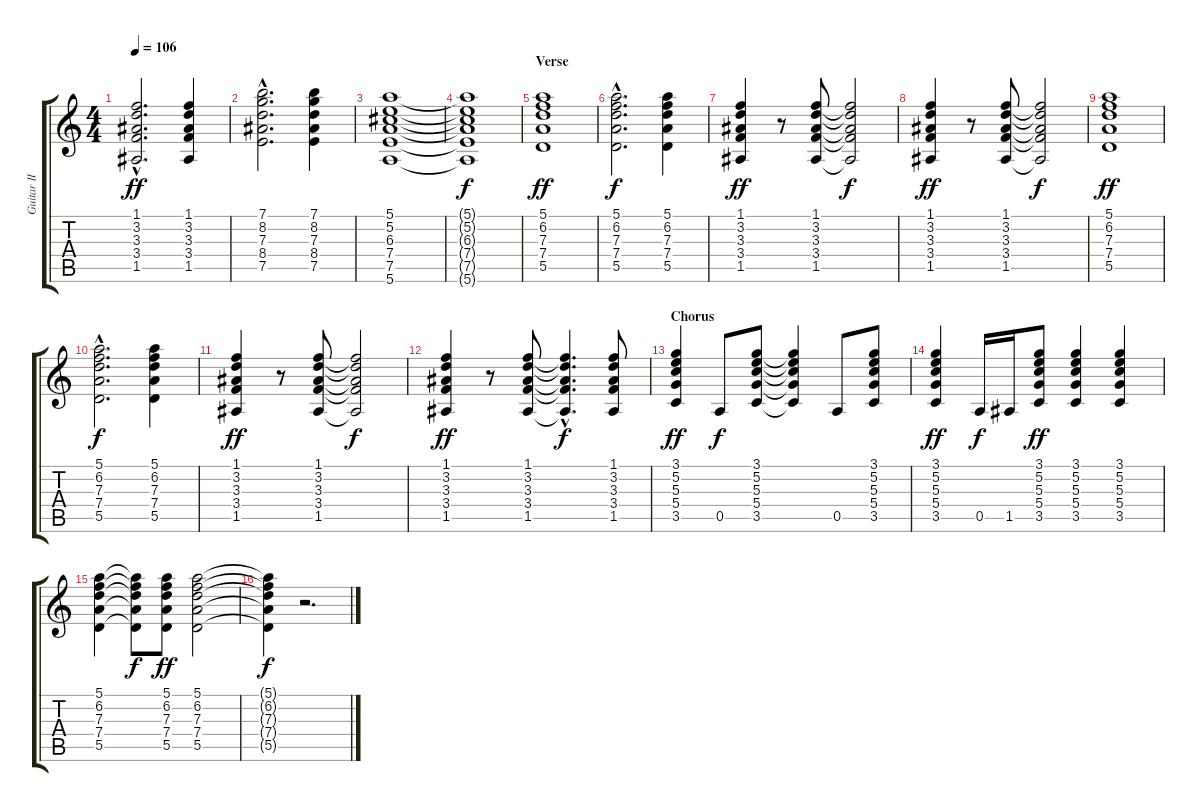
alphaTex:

\track ("Guitar II" "Guitar II") {instrument distortionguitar}
\staff {score tabs}
\tuning (E4 B3 G3 D3 A2 E2) {hide}
\ts (4 4)
\tempo 106
\clef g2
\ks c
(1.1{hac} 3.2{hac} 3.3{hac} 3.4{hac} 1.5{hac}).2{d dy ff} (1.1 3.2 3.3 3.4 1.5).4 |
(7.1{hac} 8.2{hac} 7.3{hac} 8.4{hac} 7.5{hac}).2{d} (7.1 8.2 7.3 8.4 7.5).4 |
(5.1 5.2 6.3 7.4 7.5 5.6).1 |
(5.1{t} 5.2{t} 6.3{t} 7.4{t} 7.5{t} 5.6{t}).1{dy f} |
\section ("" "Verse")
(5.1 6.2 7.3 7.4 5.5).1{dy ff} |
(5.1{hac} 6.2{hac} 7.3{hac} 7.4{hac} 5.5{hac}).2{d dy f} (5.1 6.2 7.3 7.4 5.5).4 |
(1.1 3.2 3.3 3.4 1.5).4{dy ff} r.8 (1.1 3.2 3.3 3.4 1.5).8 (1.1{t} 3.2{t} 3.3{t} 3.4{t} 1.5{t}).2{dy f} |
(1.1 3.2 3.3 3.4 1.5).4{dy ff} r.8 (1.1 3.2 3.3 3.4 1.5).8 (1.1{t} 3.2{t} 3.3{t} 3.4{t} 1.5{t}).2{dy f} |
(5.1 6.2 7.3 7.4 5.5).1{dy ff} |
(5.1{hac} 6.2{hac} 7.3{hac} 7.4{hac} 5.5{hac}).2{d dy f} (5.1 6.2 7.3 7.4 5.5).4 |
(1.1 3.2 3.3 3.4 1.5).4{dy ff} r.8 (1.1 3.2 3.3 3.4 1.5).8 (1.1{t} 3.2{t} 3.3{t} 3.4{t} 1.5{t}).2{dy f} |
(1.1 3.2 3.3 3.4 1.5).4{dy ff} r.8 (1.1 3.2 3.3 3.4 1.5).8 (1.1{hac t} 3.2{hac t} 3.3{hac t} 3.4{hac t} 1.5{hac t}).4{d dy f} (1.1 3.2 3.3 3.4 1.5).8 |
\section ("" "Chorus")
(3.1 5.2 5.3 5.4 3.5).4{dy ff} 0.5.8{dy f} (3.1 5.2 5.3 5.4 3.5).8 (3.1{t} 5.2{t} 5.3{t} 5.4{t} 3.5{t}).4 0.5.8 (3.1 5.2 5.3 5.4 3.5).8 |
(3.1 5.2 5.3 5.4 3.5).4{dy ff} 0.5.16{dy f} 1.5.16 (3.1 5.2 5.3 5.4 3.5).8{dy ff} (3.1 5.2 5.3 5.4 3.5).4 (3.1 5.2 5.3 5.4 3.5).4 |
(5.1 6.2 7.3 7.4 5.5).4 (5.1{t} 6.2{t} 7.3{t} 7.4{t} 5.5{t}).8{dy f} (5.1 6.2 7.3 7.4 5.5).8{dy ff} (5.1 6.2 7.3 7.4 5.5).2 |
(5.1{t} 6.2{t} 7.3{t} 7.4{t} 5.5{t}).4{dy f} r.2{d}
